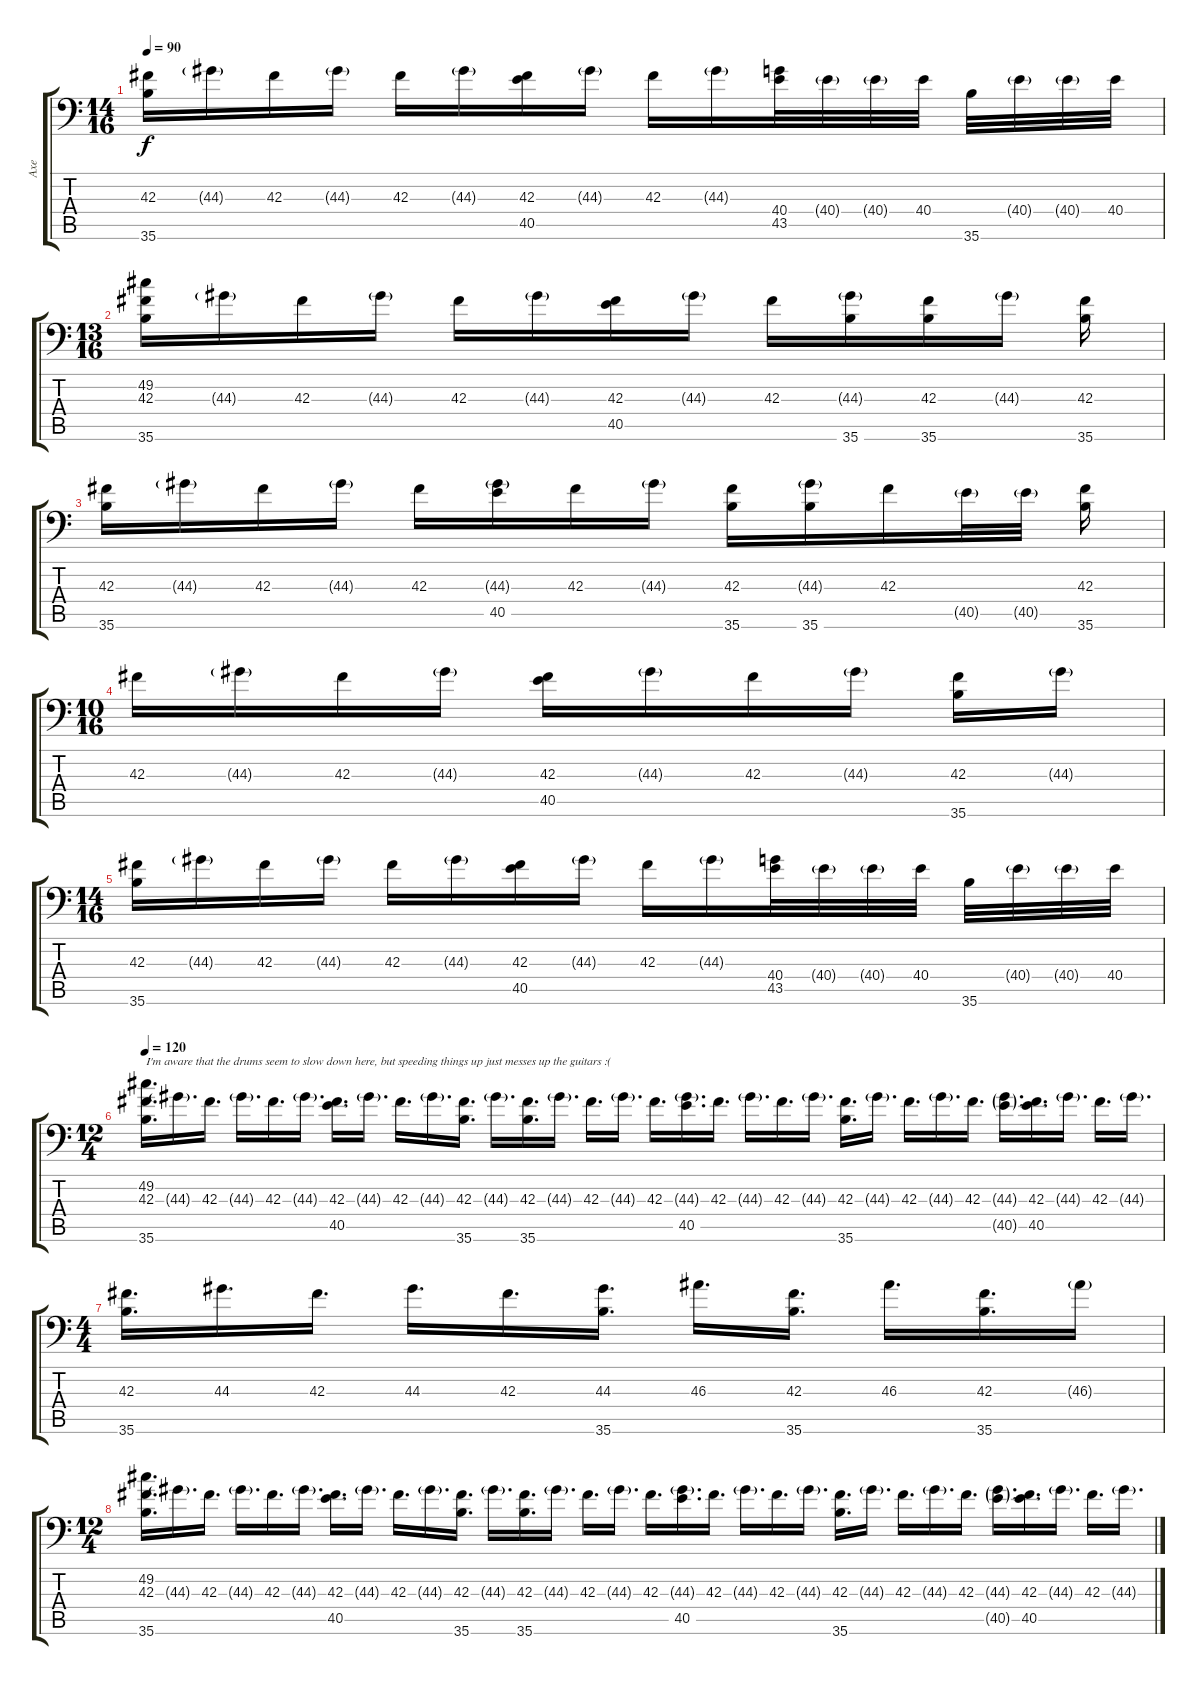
\track ("Axe" "Axe") {instrument acousticgrandpiano}
\staff {score tabs}
\tuning (C-1 C-1 C-1 C-1 C-1 C-1) {hide}
\ts (14 16)
\tempo 90
\clef f4
\ks c
(42.3 35.6).16{dy f} 44.3{g}.16 42.3.16 44.3{g}.16 42.3.16 44.3{g}.16 (42.3 40.5).16 44.3{g}.16 42.3.16 44.3{g}.16 (40.4 43.5).32 40.4{g}.32 40.4{g}.32 40.4.32 35.6.32 40.4{g}.32 40.4{g}.32 40.4.32 |
\ts (13 16)
(49.2 42.3 35.6).16 44.3{g}.16 42.3.16 44.3{g}.16 42.3.16 44.3{g}.16 (42.3 40.5).16 44.3{g}.16 42.3.16 (44.3{g} 35.6).16 (42.3 35.6).16 44.3{g}.16 (42.3 35.6).16 |
(42.3 35.6).16 44.3{g}.16 42.3.16 44.3{g}.16 42.3.16 (44.3{g} 40.5).16 42.3.16 44.3{g}.16 (42.3 35.6).16 (44.3{g} 35.6).16 42.3.16 40.5{g}.32 40.5{g}.32 (42.3 35.6).16 |
\ts (10 16)
42.3.16 44.3{g}.16 42.3.16 44.3{g}.16 (42.3 40.5).16 44.3{g}.16 42.3.16 44.3{g}.16 (42.3 35.6).16 44.3{g}.16 |
\ts (14 16)
(42.3 35.6).16 44.3{g}.16 42.3.16 44.3{g}.16 42.3.16 44.3{g}.16 (42.3 40.5).16 44.3{g}.16 42.3.16 44.3{g}.16 (40.4 43.5).32 40.4{g}.32 40.4{g}.32 40.4.32 35.6.32 40.4{g}.32 40.4{g}.32 40.4.32 |
\ts (12 4)
\tempo 120
(49.2 42.3 35.6).16{d txt "I'm aware that the drums seem to slow down here, but speeding things up just messes up the guitars :("} 44.3{g}.16{d} 42.3.16{d} 44.3{g}.16{d} 42.3.16{d} 44.3{g}.16{d} (42.3 40.5).16{d} 44.3{g}.16{d} 42.3.16{d} 44.3{g}.16{d} (42.3 35.6).16{d} 44.3{g}.16{d} (42.3 35.6).16{d} 44.3{g}.16{d} 42.3.16{d} 44.3{g}.16{d} 42.3.16{d} (44.3{g} 40.5).16{d} 42.3.16{d} 44.3{g}.16{d} 42.3.16{d} 44.3{g}.16{d} (42.3 35.6).16{d} 44.3{g}.16{d} 42.3.16{d} 44.3{g}.16{d} 42.3.16{d} (44.3{g} 40.5{g}).16{d} (42.3 40.5).16{d} 44.3{g}.16{d} 42.3.16{d} 44.3{g}.16{d} |
\ts (4 4)
(42.3 35.6).16{d} 44.3.16{d} 42.3.16{d} 44.3.16{d} 42.3.16{d} (44.3 35.6).16{d} 46.3.16{d} (42.3 35.6).16{d} 46.3.16{d} (42.3 35.6).16{d} 46.3{g}.16 |
\ts (12 4)
(49.2 42.3 35.6).16{d} 44.3{g}.16{d} 42.3.16{d} 44.3{g}.16{d} 42.3.16{d} 44.3{g}.16{d} (42.3 40.5).16{d} 44.3{g}.16{d} 42.3.16{d} 44.3{g}.16{d} (42.3 35.6).16{d} 44.3{g}.16{d} (42.3 35.6).16{d} 44.3{g}.16{d} 42.3.16{d} 44.3{g}.16{d} 42.3.16{d} (44.3{g} 40.5).16{d} 42.3.16{d} 44.3{g}.16{d} 42.3.16{d} 44.3{g}.16{d} (42.3 35.6).16{d} 44.3{g}.16{d} 42.3.16{d} 44.3{g}.16{d} 42.3.16{d} (44.3{g} 40.5{g}).16{d} (42.3 40.5).16{d} 44.3{g}.16{d} 42.3.16{d} 44.3{g}.16{d}
